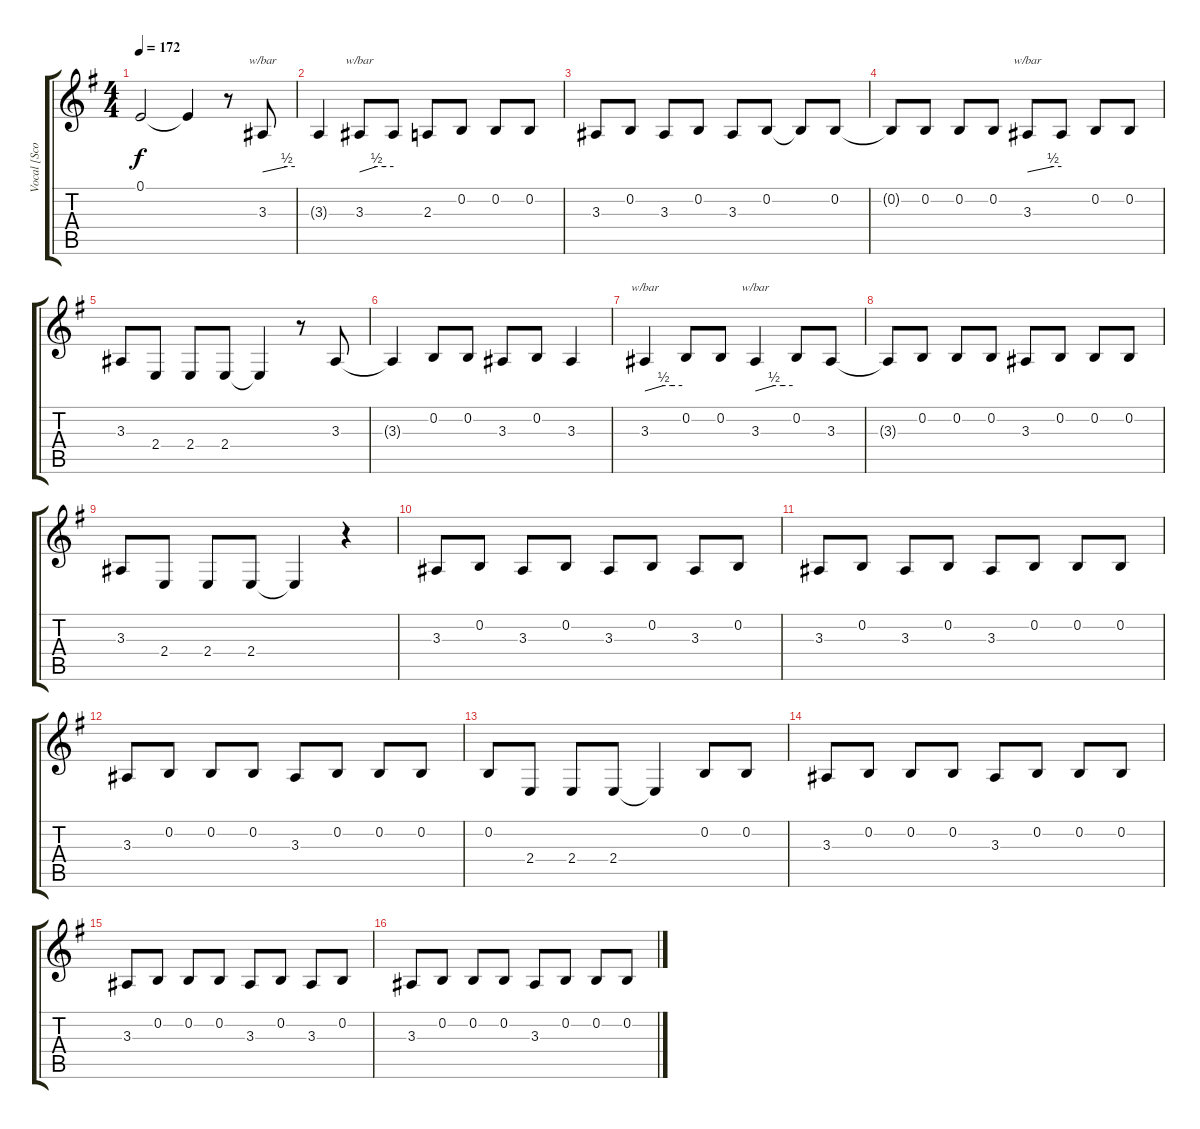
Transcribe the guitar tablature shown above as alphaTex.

\track ("Vocal [Scott]" "Vocal [Sco") {instrument lead2sawtooth}
\staff {score tabs}
\tuning (E4 B3 G3 D3 A2 E2) {hide}
\ts (4 4)
\tempo 172
\clef g2
\ks g
0.1{t}.2{dy f} 0.1{t}.4 r.8 3.3.8{tbe (custom default 0 0 45 2 60 2)} |
3.3{t}.4 3.3.8{tbe (custom default 0 0 30 2 45 2 60 2)} 3.3{t}.8 2.3.8 0.2.8 0.2.8 0.2.8 |
3.3.8 0.2.8 3.3.8 0.2.8 3.3.8 0.2.8 0.2{t}.8 0.2.8 |
0.2{t}.8 0.2.8 0.2.8 0.2.8 3.3.8{tbe (custom default 0 0 45 2 60 2)} 3.3{t}.8 0.2.8 0.2.8 |
3.3.8 2.4.8 2.4.8 2.4.8 2.4{t}.4 r.8 3.3.8 |
3.3{t}.4 0.2.8 0.2.8 3.3.8 0.2.8 3.3.4 |
3.3.4{tbe (custom default 0 0 30 2 45 2 60 2)} 0.2.8 0.2.8 3.3.4{tbe (custom default 0 0 30 2 45 2 60 2)} 0.2.8 3.3.8 |
3.3{t}.8 0.2.8 0.2.8 0.2.8 3.3.8 0.2.8 0.2.8 0.2.8 |
3.3.8 2.4.8 2.4.8 2.4.8 2.4{t}.4 r.4 |
3.3.8 0.2.8 3.3.8 0.2.8 3.3.8 0.2.8 3.3.8 0.2.8 |
3.3.8 0.2.8 3.3.8 0.2.8 3.3.8 0.2.8 0.2.8 0.2.8 |
3.3.8 0.2.8 0.2.8 0.2.8 3.3.8 0.2.8 0.2.8 0.2.8 |
0.2.8 2.4.8 2.4.8 2.4.8 2.4{t}.4 0.2.8 0.2.8 |
3.3.8 0.2.8 0.2.8 0.2.8 3.3.8 0.2.8 0.2.8 0.2.8 |
3.3.8 0.2.8 0.2.8 0.2.8 3.3.8 0.2.8 3.3.8 0.2.8 |
3.3.8 0.2.8 0.2.8 0.2.8 3.3.8 0.2.8 0.2.8 0.2.8
